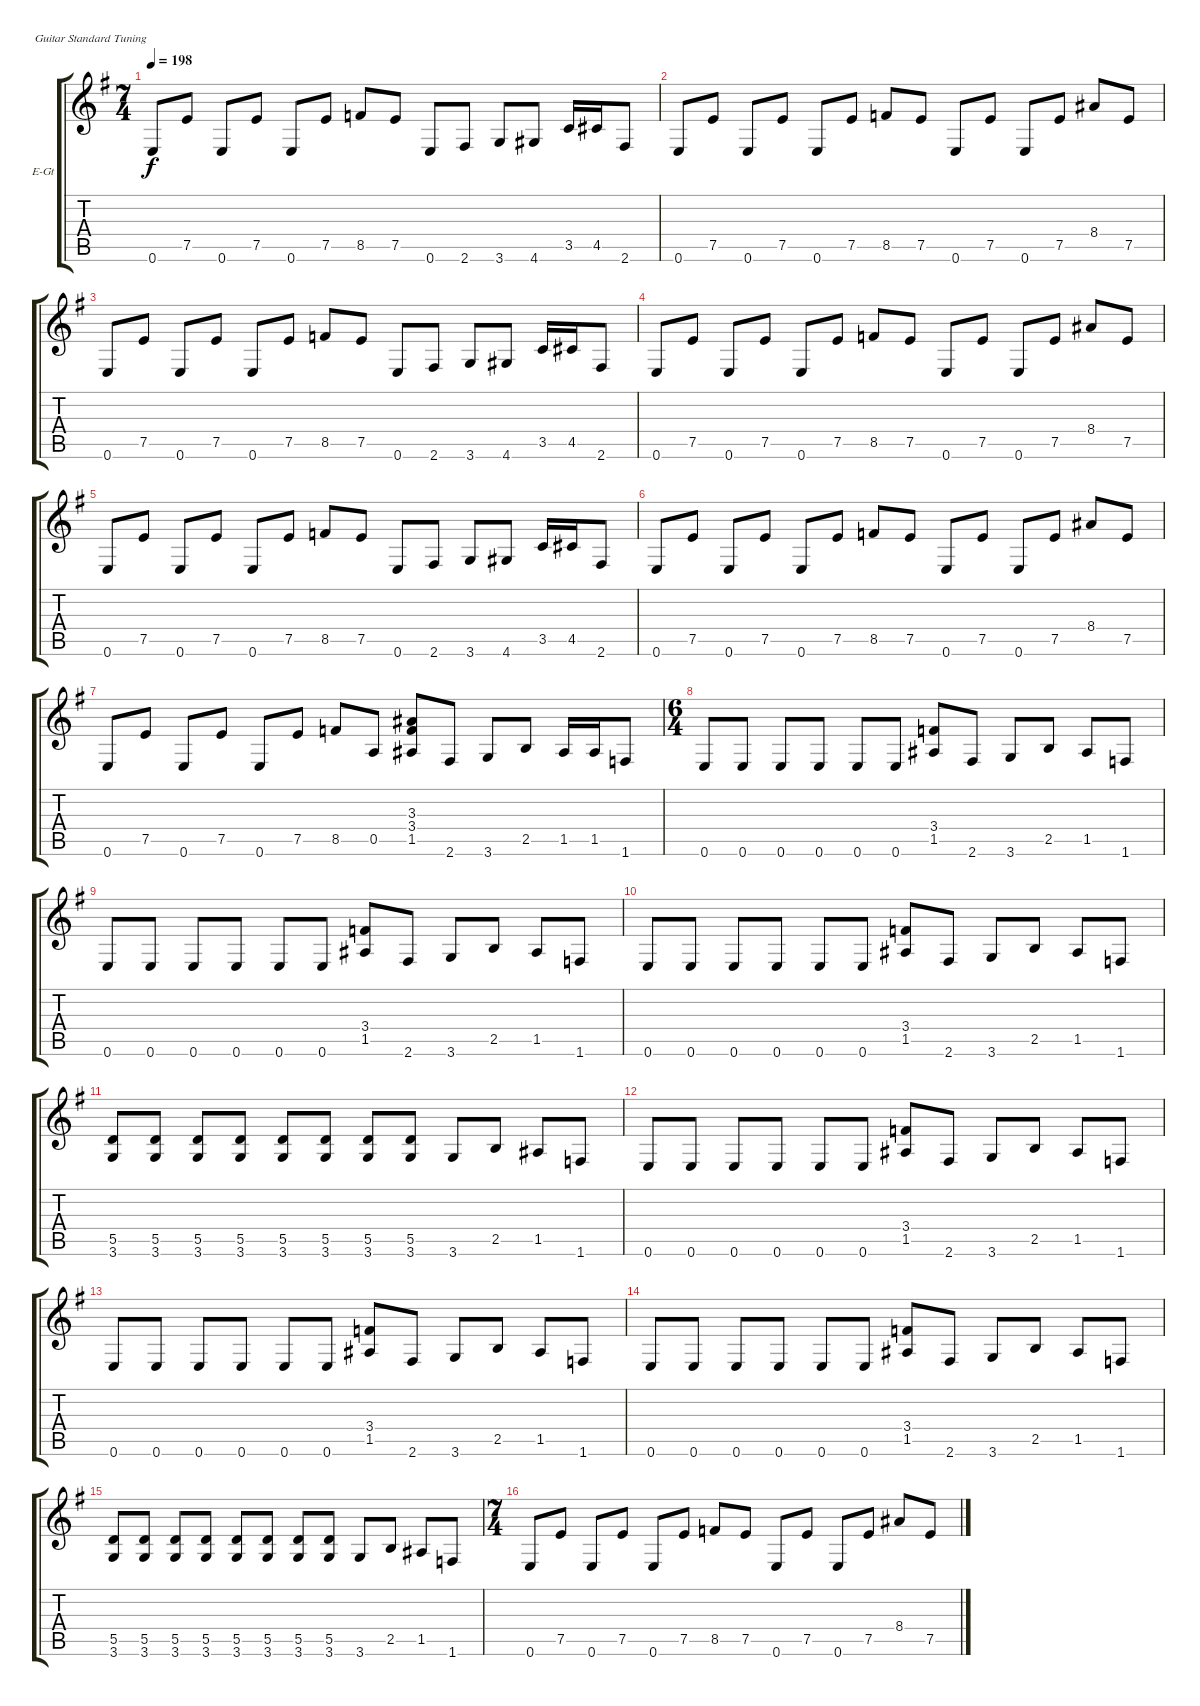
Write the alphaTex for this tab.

\defaultSystemsLayout 4
\bracketExtendMode groupsimilarinstruments
\firstSystemTrackNameOrientation horizontal
\otherSystemsTrackNameOrientation horizontal
\track ("Kirk" "E-Gt") {instrument distortionguitar}
\staff {score tabs}
\tuning (E4 B3 G3 D3 A2 E2)
\ts (7 4)
\tempo 198
\clef g2
\scale
0.333333
\ks g
0.6.8{dy f} 7.5.8 0.6.8 7.5.8 0.6.8 7.5.8 8.5.8 7.5.8 0.6.8 2.6.8 3.6.8 4.6.8 3.5.16 4.5.16 2.6.8 |
\scale
0.333333 0.6.8 7.5.8 0.6.8 7.5.8 0.6.8 7.5.8 8.5.8 7.5.8 0.6.8 7.5.8 0.6.8 7.5.8 8.4.8 7.5.8 |
\scale
0.333333 0.6.8 7.5.8 0.6.8 7.5.8 0.6.8 7.5.8 8.5.8 7.5.8 0.6.8 2.6.8 3.6.8 4.6.8 3.5.16 4.5.16 2.6.8 |
\scale
0.333333 0.6.8 7.5.8 0.6.8 7.5.8 0.6.8 7.5.8 8.5.8 7.5.8 0.6.8 7.5.8 0.6.8 7.5.8 8.4.8 7.5.8 |
\scale
0.333333 0.6.8 7.5.8 0.6.8 7.5.8 0.6.8 7.5.8 8.5.8 7.5.8 0.6.8 2.6.8 3.6.8 4.6.8 3.5.16 4.5.16 2.6.8 |
\scale
0.333333 0.6.8 7.5.8 0.6.8 7.5.8 0.6.8 7.5.8 8.5.8 7.5.8 0.6.8 7.5.8 0.6.8 7.5.8 8.4.8 7.5.8 |
\scale
0.333333 0.6.8 7.5.8 0.6.8 7.5.8 0.6.8 7.5.8 8.5.8 0.5.8 (3.3 3.4 1.5).8 2.6.8 3.6.8 2.5.8 1.5.16 1.5.16 1.6.8 |
\ts (6 4)
\scale
0.333333 0.6.8 0.6.8 0.6.8 0.6.8 0.6.8 0.6.8 (3.4 1.5).8 2.6.8 3.6.8 2.5.8 1.5.8 1.6.8 |
\scale
0.333333 0.6.8 0.6.8 0.6.8 0.6.8 0.6.8 0.6.8 (3.4 1.5).8 2.6.8 3.6.8 2.5.8 1.5.8 1.6.8 |
\scale
0.333333 0.6.8 0.6.8 0.6.8 0.6.8 0.6.8 0.6.8 (3.4 1.5).8 2.6.8 3.6.8 2.5.8 1.5.8 1.6.8 |
\scale
0.333333 (5.5 3.6).8 (5.5 3.6).8 (5.5 3.6).8 (5.5 3.6).8 (5.5 3.6).8 (5.5 3.6).8 (5.5 3.6).8 (5.5 3.6).8 3.6.8 2.5.8 1.5.8 1.6.8 |
\scale
0.333333 0.6.8 0.6.8 0.6.8 0.6.8 0.6.8 0.6.8 (3.4 1.5).8 2.6.8 3.6.8 2.5.8 1.5.8 1.6.8 |
\scale
0.333333 0.6.8 0.6.8 0.6.8 0.6.8 0.6.8 0.6.8 (3.4 1.5).8 2.6.8 3.6.8 2.5.8 1.5.8 1.6.8 |
\scale
0.333333 0.6.8 0.6.8 0.6.8 0.6.8 0.6.8 0.6.8 (3.4 1.5).8 2.6.8 3.6.8 2.5.8 1.5.8 1.6.8 |
\scale
0.333333 (5.5 3.6).8 (5.5 3.6).8 (5.5 3.6).8 (5.5 3.6).8 (5.5 3.6).8 (5.5 3.6).8 (5.5 3.6).8 (5.5 3.6).8 3.6.8 2.5.8 1.5.8 1.6.8 |
\ts (7 4)
\scale
0.333333 0.6.8 7.5.8 0.6.8 7.5.8 0.6.8 7.5.8 8.5.8 7.5.8 0.6.8 7.5.8 0.6.8 7.5.8 8.4.8 7.5.8
